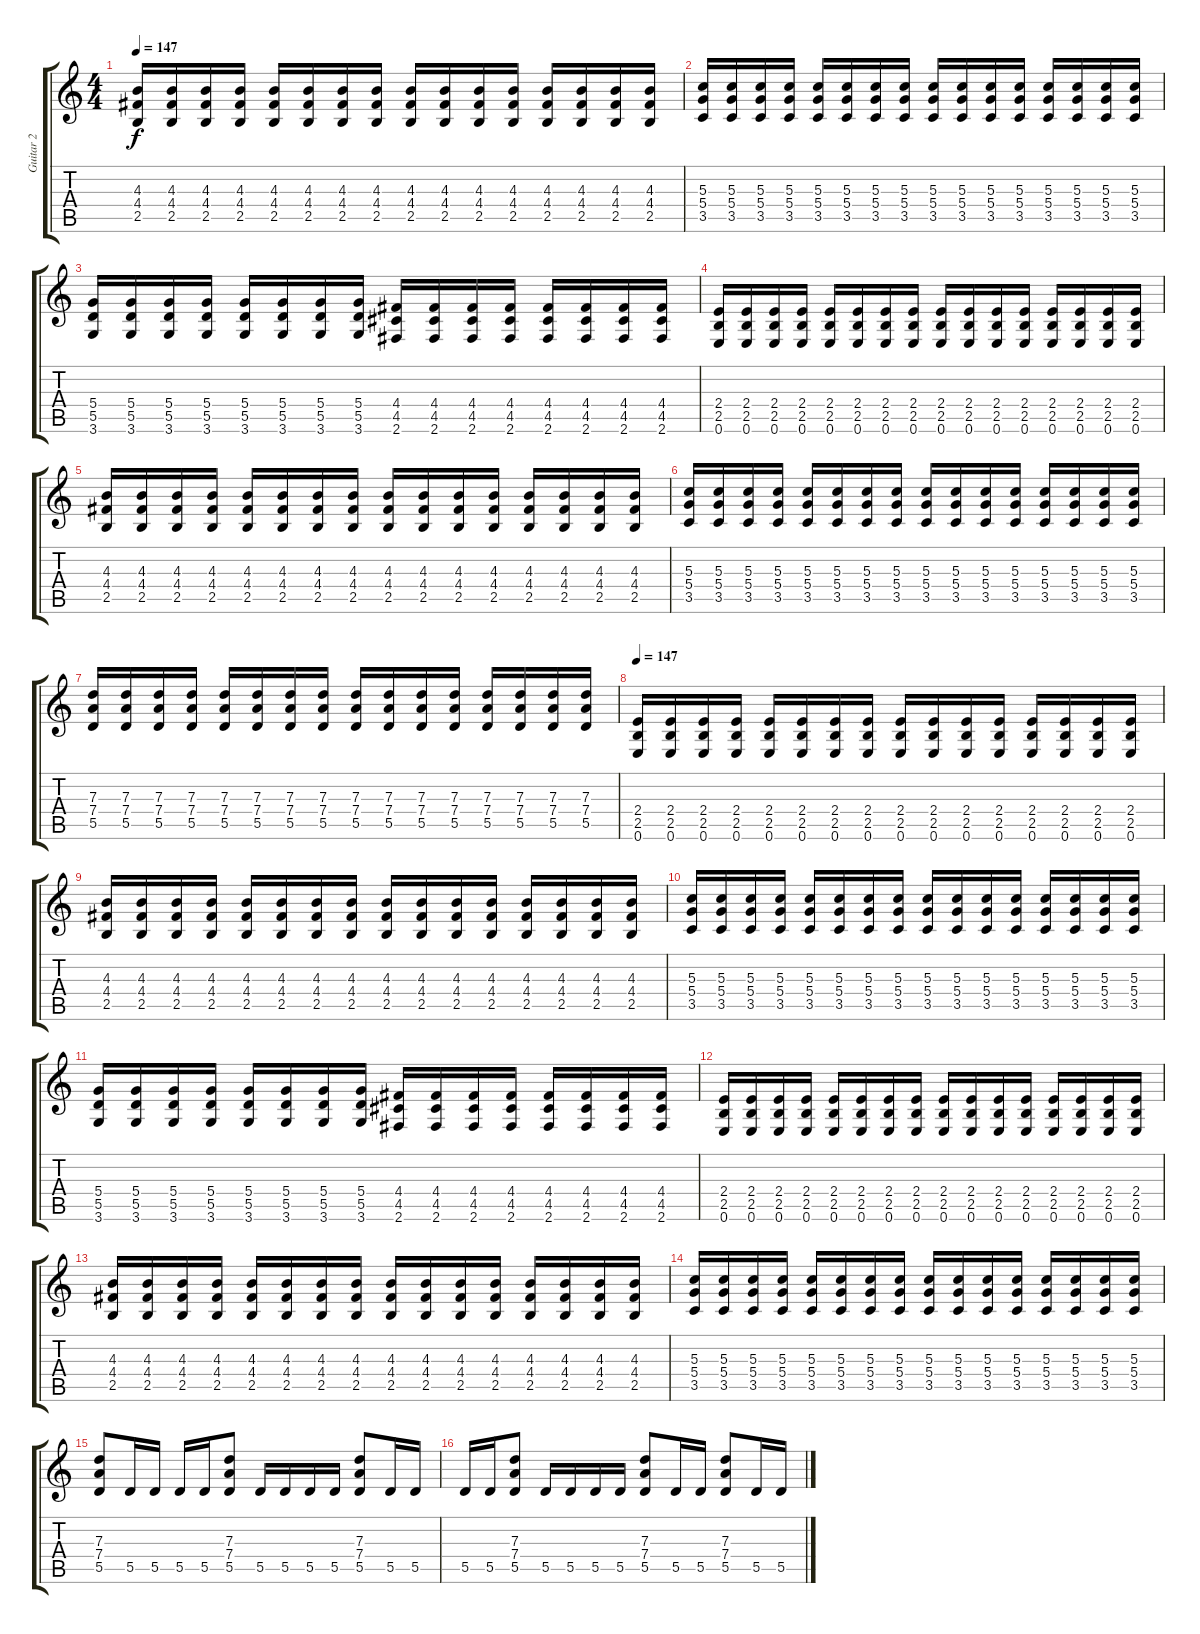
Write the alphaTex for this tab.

\track ("Guitar 2" "Guitar 2") {instrument distortionguitar}
\staff {score tabs}
\tuning (E4 B3 G3 D3 A2 E2) {hide}
\ts (4 4)
\tempo 147
\clef g2
\ks c
(4.3 4.4 2.5).16{dy f} (4.3 4.4 2.5).16 (4.3 4.4 2.5).16 (4.3 4.4 2.5).16 (4.3 4.4 2.5).16 (4.3 4.4 2.5).16 (4.3 4.4 2.5).16 (4.3 4.4 2.5).16 (4.3 4.4 2.5).16 (4.3 4.4 2.5).16 (4.3 4.4 2.5).16 (4.3 4.4 2.5).16 (4.3 4.4 2.5).16 (4.3 4.4 2.5).16 (4.3 4.4 2.5).16 (4.3 4.4 2.5).16 |
(5.3 5.4 3.5).16 (5.3 5.4 3.5).16 (5.3 5.4 3.5).16 (5.3 5.4 3.5).16 (5.3 5.4 3.5).16 (5.3 5.4 3.5).16 (5.3 5.4 3.5).16 (5.3 5.4 3.5).16 (5.3 5.4 3.5).16 (5.3 5.4 3.5).16 (5.3 5.4 3.5).16 (5.3 5.4 3.5).16 (5.3 5.4 3.5).16 (5.3 5.4 3.5).16 (5.3 5.4 3.5).16 (5.3 5.4 3.5).16 |
(5.4 5.5 3.6).16 (5.4 5.5 3.6).16 (5.4 5.5 3.6).16 (5.4 5.5 3.6).16 (5.4 5.5 3.6).16 (5.4 5.5 3.6).16 (5.4 5.5 3.6).16 (5.4 5.5 3.6).16 (4.4 4.5 2.6).16 (4.4 4.5 2.6).16 (4.4 4.5 2.6).16 (4.4 4.5 2.6).16 (4.4 4.5 2.6).16 (4.4 4.5 2.6).16 (4.4 4.5 2.6).16 (4.4 4.5 2.6).16 |
(2.4 2.5 0.6).16 (2.4 2.5 0.6).16 (2.4 2.5 0.6).16 (2.4 2.5 0.6).16 (2.4 2.5 0.6).16 (2.4 2.5 0.6).16 (2.4 2.5 0.6).16 (2.4 2.5 0.6).16 (2.4 2.5 0.6).16 (2.4 2.5 0.6).16 (2.4 2.5 0.6).16 (2.4 2.5 0.6).16 (2.4 2.5 0.6).16 (2.4 2.5 0.6).16 (2.4 2.5 0.6).16 (2.4 2.5 0.6).16 |
(4.3 4.4 2.5).16 (4.3 4.4 2.5).16 (4.3 4.4 2.5).16 (4.3 4.4 2.5).16 (4.3 4.4 2.5).16 (4.3 4.4 2.5).16 (4.3 4.4 2.5).16 (4.3 4.4 2.5).16 (4.3 4.4 2.5).16 (4.3 4.4 2.5).16 (4.3 4.4 2.5).16 (4.3 4.4 2.5).16 (4.3 4.4 2.5).16 (4.3 4.4 2.5).16 (4.3 4.4 2.5).16 (4.3 4.4 2.5).16 |
(5.3 5.4 3.5).16 (5.3 5.4 3.5).16 (5.3 5.4 3.5).16 (5.3 5.4 3.5).16 (5.3 5.4 3.5).16 (5.3 5.4 3.5).16 (5.3 5.4 3.5).16 (5.3 5.4 3.5).16 (5.3 5.4 3.5).16 (5.3 5.4 3.5).16 (5.3 5.4 3.5).16 (5.3 5.4 3.5).16 (5.3 5.4 3.5).16 (5.3 5.4 3.5).16 (5.3 5.4 3.5).16 (5.3 5.4 3.5).16 |
(7.3 7.4 5.5).16 (7.3 7.4 5.5).16 (7.3 7.4 5.5).16 (7.3 7.4 5.5).16 (7.3 7.4 5.5).16 (7.3 7.4 5.5).16 (7.3 7.4 5.5).16 (7.3 7.4 5.5).16 (7.3 7.4 5.5).16 (7.3 7.4 5.5).16 (7.3 7.4 5.5).16 (7.3 7.4 5.5).16 (7.3 7.4 5.5).16 (7.3 7.4 5.5).16 (7.3 7.4 5.5).16 (7.3 7.4 5.5).16 |
\tempo 147
(2.4 2.5 0.6).16 (2.4 2.5 0.6).16 (2.4 2.5 0.6).16 (2.4 2.5 0.6).16 (2.4 2.5 0.6).16 (2.4 2.5 0.6).16 (2.4 2.5 0.6).16 (2.4 2.5 0.6).16 (2.4 2.5 0.6).16 (2.4 2.5 0.6).16 (2.4 2.5 0.6).16 (2.4 2.5 0.6).16 (2.4 2.5 0.6).16 (2.4 2.5 0.6).16 (2.4 2.5 0.6).16 (2.4 2.5 0.6).16 |
(4.3 4.4 2.5).16 (4.3 4.4 2.5).16 (4.3 4.4 2.5).16 (4.3 4.4 2.5).16 (4.3 4.4 2.5).16 (4.3 4.4 2.5).16 (4.3 4.4 2.5).16 (4.3 4.4 2.5).16 (4.3 4.4 2.5).16 (4.3 4.4 2.5).16 (4.3 4.4 2.5).16 (4.3 4.4 2.5).16 (4.3 4.4 2.5).16 (4.3 4.4 2.5).16 (4.3 4.4 2.5).16 (4.3 4.4 2.5).16 |
(5.3 5.4 3.5).16 (5.3 5.4 3.5).16 (5.3 5.4 3.5).16 (5.3 5.4 3.5).16 (5.3 5.4 3.5).16 (5.3 5.4 3.5).16 (5.3 5.4 3.5).16 (5.3 5.4 3.5).16 (5.3 5.4 3.5).16 (5.3 5.4 3.5).16 (5.3 5.4 3.5).16 (5.3 5.4 3.5).16 (5.3 5.4 3.5).16 (5.3 5.4 3.5).16 (5.3 5.4 3.5).16 (5.3 5.4 3.5).16 |
(5.4 5.5 3.6).16 (5.4 5.5 3.6).16 (5.4 5.5 3.6).16 (5.4 5.5 3.6).16 (5.4 5.5 3.6).16 (5.4 5.5 3.6).16 (5.4 5.5 3.6).16 (5.4 5.5 3.6).16 (4.4 4.5 2.6).16 (4.4 4.5 2.6).16 (4.4 4.5 2.6).16 (4.4 4.5 2.6).16 (4.4 4.5 2.6).16 (4.4 4.5 2.6).16 (4.4 4.5 2.6).16 (4.4 4.5 2.6).16 |
(2.4 2.5 0.6).16 (2.4 2.5 0.6).16 (2.4 2.5 0.6).16 (2.4 2.5 0.6).16 (2.4 2.5 0.6).16 (2.4 2.5 0.6).16 (2.4 2.5 0.6).16 (2.4 2.5 0.6).16 (2.4 2.5 0.6).16 (2.4 2.5 0.6).16 (2.4 2.5 0.6).16 (2.4 2.5 0.6).16 (2.4 2.5 0.6).16 (2.4 2.5 0.6).16 (2.4 2.5 0.6).16 (2.4 2.5 0.6).16 |
(4.3 4.4 2.5).16 (4.3 4.4 2.5).16 (4.3 4.4 2.5).16 (4.3 4.4 2.5).16 (4.3 4.4 2.5).16 (4.3 4.4 2.5).16 (4.3 4.4 2.5).16 (4.3 4.4 2.5).16 (4.3 4.4 2.5).16 (4.3 4.4 2.5).16 (4.3 4.4 2.5).16 (4.3 4.4 2.5).16 (4.3 4.4 2.5).16 (4.3 4.4 2.5).16 (4.3 4.4 2.5).16 (4.3 4.4 2.5).16 |
(5.3 5.4 3.5).16 (5.3 5.4 3.5).16 (5.3 5.4 3.5).16 (5.3 5.4 3.5).16 (5.3 5.4 3.5).16 (5.3 5.4 3.5).16 (5.3 5.4 3.5).16 (5.3 5.4 3.5).16 (5.3 5.4 3.5).16 (5.3 5.4 3.5).16 (5.3 5.4 3.5).16 (5.3 5.4 3.5).16 (5.3 5.4 3.5).16 (5.3 5.4 3.5).16 (5.3 5.4 3.5).16 (5.3 5.4 3.5).16 |
(7.3 7.4 5.5).8{volume 14} 5.5.16 5.5.16 5.5.16 5.5.16 (7.3 7.4 5.5).8 5.5.16 5.5.16 5.5.16 5.5.16 (7.3 7.4 5.5).8 5.5.16 5.5.16 |
5.5.16 5.5.16 (7.3 7.4 5.5).8 5.5.16 5.5.16 5.5.16 5.5.16 (7.3 7.4 5.5).8 5.5.16 5.5.16 (7.3 7.4 5.5).8 5.5.16 5.5.16
